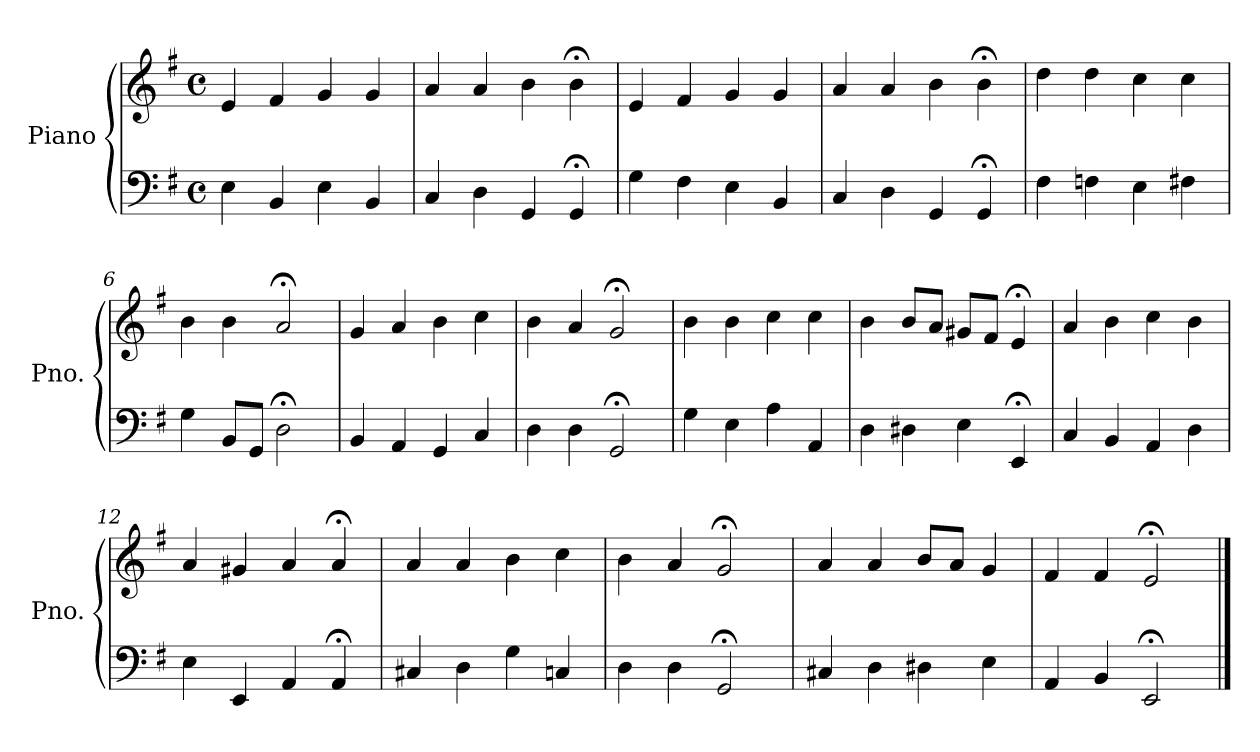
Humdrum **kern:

**kern	**kern
*part1	*part1
*staff2	*staff1
*I"Piano	*
*I'Pno.	*
*clefF4	*clefG2
*k[f#]	*k[f#]
*M4/4	*M4/4
*met(c)	*met(c)
=1	=1
4E\	4e/
4BB/	4f#/
4E\	4g/
4BB/	4g/
=2	=2
4C/	4a/
4D\	4a/
4GG/	4b\
4GG;</	4b;<\
=3	=3
4G\	4e/
4F#\	4f#/
4E\	4g/
4BB/	4g/
=4	=4
4C/	4a/
4D\	4a/
4GG/	4b\
4GG;</	4b;<\
=5	=5
4F#\	4dd\
4Fn\	4dd\
4E\	4cc\
4F#X\	4cc\
=6	=6
4G\	4b\
8BB/L	4b\
8GG/J	.
2D;<\	2a;</
=7	=7
4BB/	4g/
4AA/	4a/
4GG/	4b\
4C/	4cc\
!!LO:LB:g=z
=8	=8
4D\	4b\
4D\	4a/
2GG;</	2g;</
=9	=9
4G\	4b\
4E\	4b\
4A\	4cc\
4AA/	4cc\
=10	=10
4D\	4b\
4D#X\	8b/L
.	8a/J
4E\	8g#X/L
.	8f#/J
4EE;</	4e;</
=11	=11
4C/	4a/
4BB/	4b\
4AA/	4cc\
4D\	4b\
=12	=12
4E\	4a/
4EE/	4g#X/
4AA/	4a/
4AA;</	4a;</
=13	=13
4C#X/	4a/
4D\	4a/
4G\	4b\
4Cn/	4cc\
=14	=14
4D\	4b\
4D\	4a/
2GG;</	2g;</
!!LO:LB:g=z
=15	=15
4C#X/	4a/
4D\	4a/
4D#X\	8b/L
.	8a/J
4E\	4g/
=16	=16
4AA/	4f#/
4BB/	4f#/
2EE;</	2e;</
==	==
*-	*-
